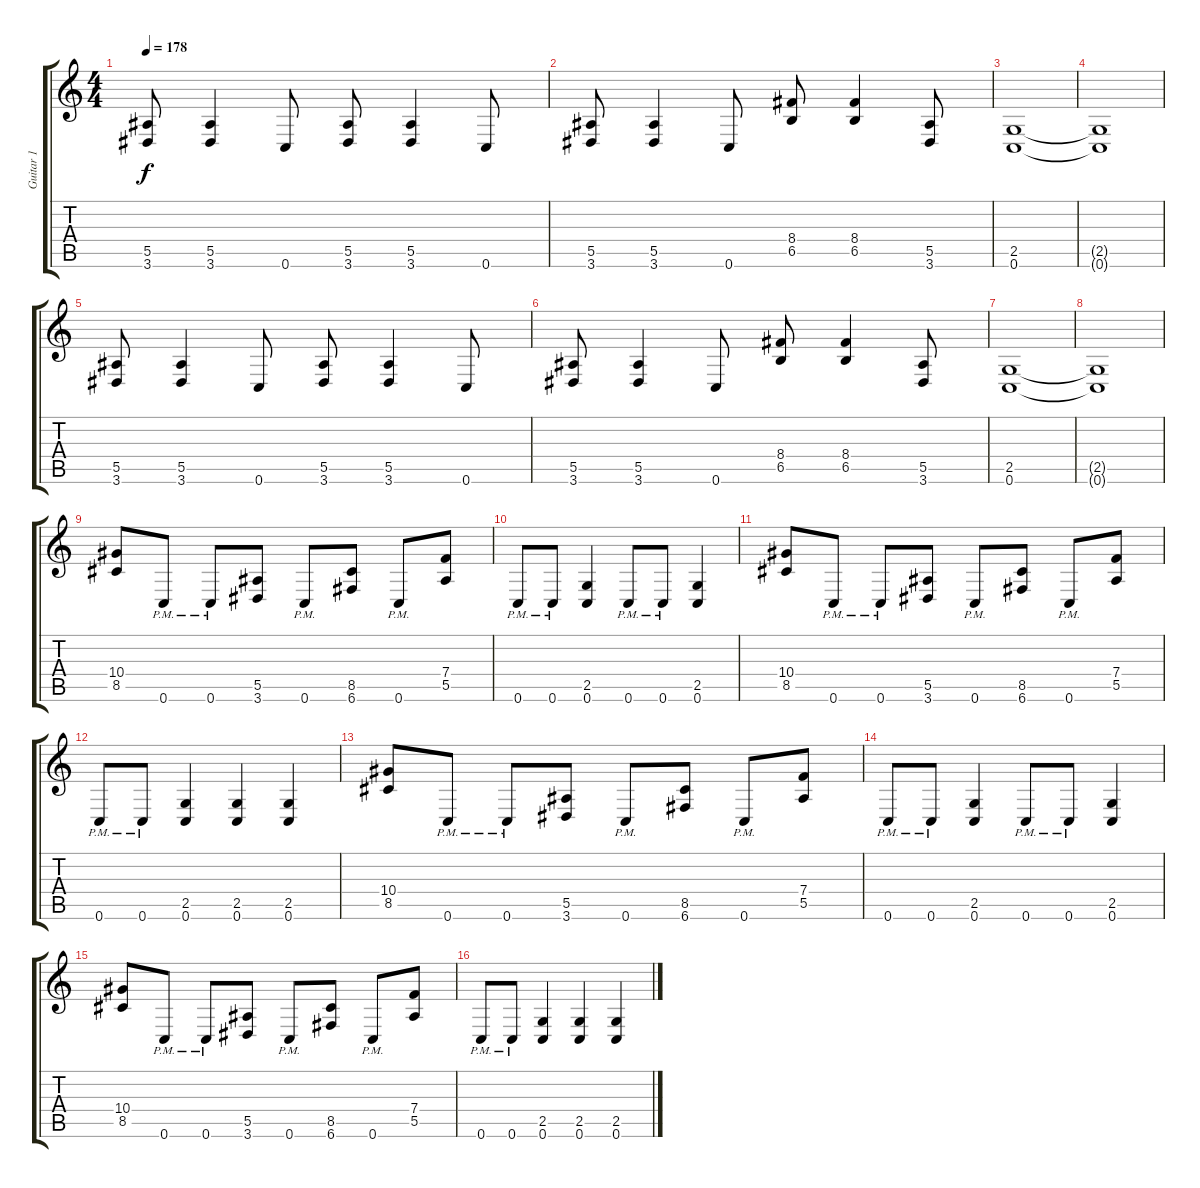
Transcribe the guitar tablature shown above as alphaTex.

\track ("Guitar 1" "Guitar 1") {instrument distortionguitar}
\staff {score tabs}
\tuning (C4 G3 Eb3 Bb2 F2 C2) {hide}
\ts (4 4)
\tempo 178
\clef g2
\ks c
(5.5 3.6).8{dy f} (5.5 3.6).4 0.6.8 (5.5 3.6).8 (5.5 3.6).4 0.6.8 |
(5.5 3.6).8 (5.5 3.6).4 0.6.8 (8.4 6.5).8 (8.4 6.5).4 (5.5 3.6).8 |
(2.5 0.6).1 |
(2.5{t} 0.6{t}).1 |
(5.5 3.6).8 (5.5 3.6).4 0.6.8 (5.5 3.6).8 (5.5 3.6).4 0.6.8 |
(5.5 3.6).8 (5.5 3.6).4 0.6.8 (8.4 6.5).8 (8.4 6.5).4 (5.5 3.6).8 |
(2.5 0.6).1 |
(2.5{t} 0.6{t}).1 |
(10.4 8.5).8 0.6{pm}.8 0.6{pm}.8 (5.5 3.6).8 0.6{pm}.8 (8.5 6.6).8 0.6{pm}.8 (7.4 5.5).8 |
0.6{pm}.8 0.6{pm}.8 (2.5 0.6).4 0.6{pm}.8 0.6{pm}.8 (2.5 0.6).4 |
(10.4 8.5).8 0.6{pm}.8 0.6{pm}.8 (5.5 3.6).8 0.6{pm}.8 (8.5 6.6).8 0.6{pm}.8 (7.4 5.5).8 |
0.6{pm}.8 0.6{pm}.8 (2.5 0.6).4 (2.5 0.6).4 (2.5 0.6).4 |
(10.4 8.5).8 0.6{pm}.8 0.6{pm}.8 (5.5 3.6).8 0.6{pm}.8 (8.5 6.6).8 0.6{pm}.8 (7.4 5.5).8 |
0.6{pm}.8 0.6{pm}.8 (2.5 0.6).4 0.6{pm}.8 0.6{pm}.8 (2.5 0.6).4 |
(10.4 8.5).8 0.6{pm}.8 0.6{pm}.8 (5.5 3.6).8 0.6{pm}.8 (8.5 6.6).8 0.6{pm}.8 (7.4 5.5).8 |
0.6{pm}.8 0.6{pm}.8 (2.5 0.6).4 (2.5 0.6).4 (2.5 0.6).4
